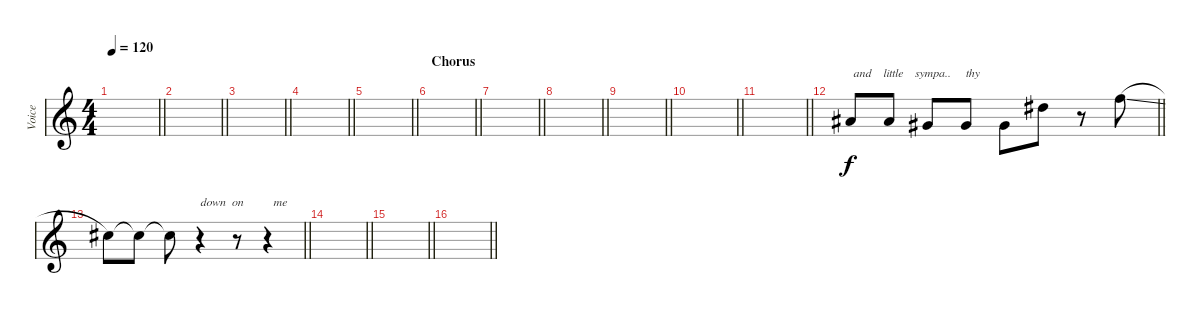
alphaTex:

\track ("Voice" "Voice") {instrument altosax}
\staff {score}
\tuning (E4 B3 G3 D3 A2 E2) {hide}
\ts (4 4)
\tempo 120
\clef g2
\barLineRight lightlight
\ks c
|
\barLineRight lightlight
|
\barLineRight lightlight
|
\barLineRight lightlight
|
\barLineRight lightlight
|
\section ("" "Chorus")
\barLineRight lightlight
|
\barLineRight lightlight
|
\barLineRight lightlight
|
\barLineRight lightlight
|
\barLineRight lightlight
|
\barLineRight lightlight
|
\barLineRight lightlight
11.2.8{txt " and    little    sympa..     thy"} 11.2.8 9.2.8 9.2.8 9.2.8 11.1.8 r.8 13.1{sl}.8 |
\barLineRight lightlight
9.1.8 9.1{t}.8 9.1{t}.8 r.4{txt "down  on          me"} r.8 r.4 |
\barLineRight lightlight
|
\barLineRight lightlight
|
\barLineRight lightlight
